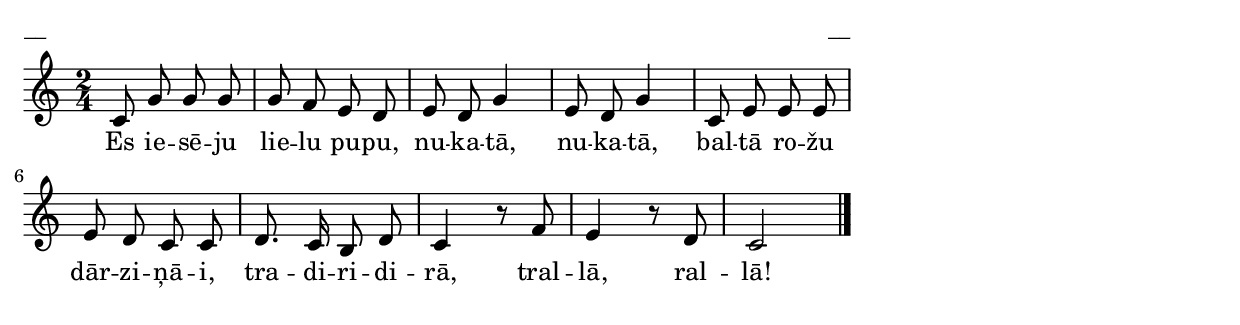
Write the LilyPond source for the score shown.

\version "2.13.16"
%\header {
%    title = "Es iesēju lielu pupu",AA lapas
%}
\paper {
line-width = 14\cm
left-margin = 0.4\cm
between-system-padding = 0.1\cm
between-system-space = 0.1\cm
}
\layout {
indent = #0
ragged-last = ##f
}

voiceA = \relative c' {
\clef "treble"
\key c \major
\time 2/4
c8 g' g g |
g8 f e d |
e8 d g4 |
e8 d g4 |
c,8 e e e |
e8 d c c |
d8. c16 b8 d |
c4 r8 f8 |
e4 r8 d8 |
c2 |
\bar "|."
} 

lyricA = \lyricmode {
Es ie -- sē -- ju lie -- lu pu -- pu, nu -- ka -- tā, nu -- ka -- tā,
bal -- tā ro -- žu dār -- zi -- ņā -- i, tra -- di -- ri -- di -- rā, tral -- lā, ral -- lā!
} 

fullScore = <<
\new Staff {
<<
\new Voice = "voiceA" { \oneVoice \autoBeamOff \voiceA }
\lyricsto "voiceA" \new Lyrics \lyricA
>>
}
>>

\score {
\fullScore
\header { piece = "__" opus = "__" }
}
\markup { \with-color #(x11-color 'white) \sans \smaller "__" }
\score {
\unfoldRepeats
\fullScore
\midi {
\context { \Staff \remove "Staff_performer" }
\context { \Voice \consists "Staff_performer" }
}
}


